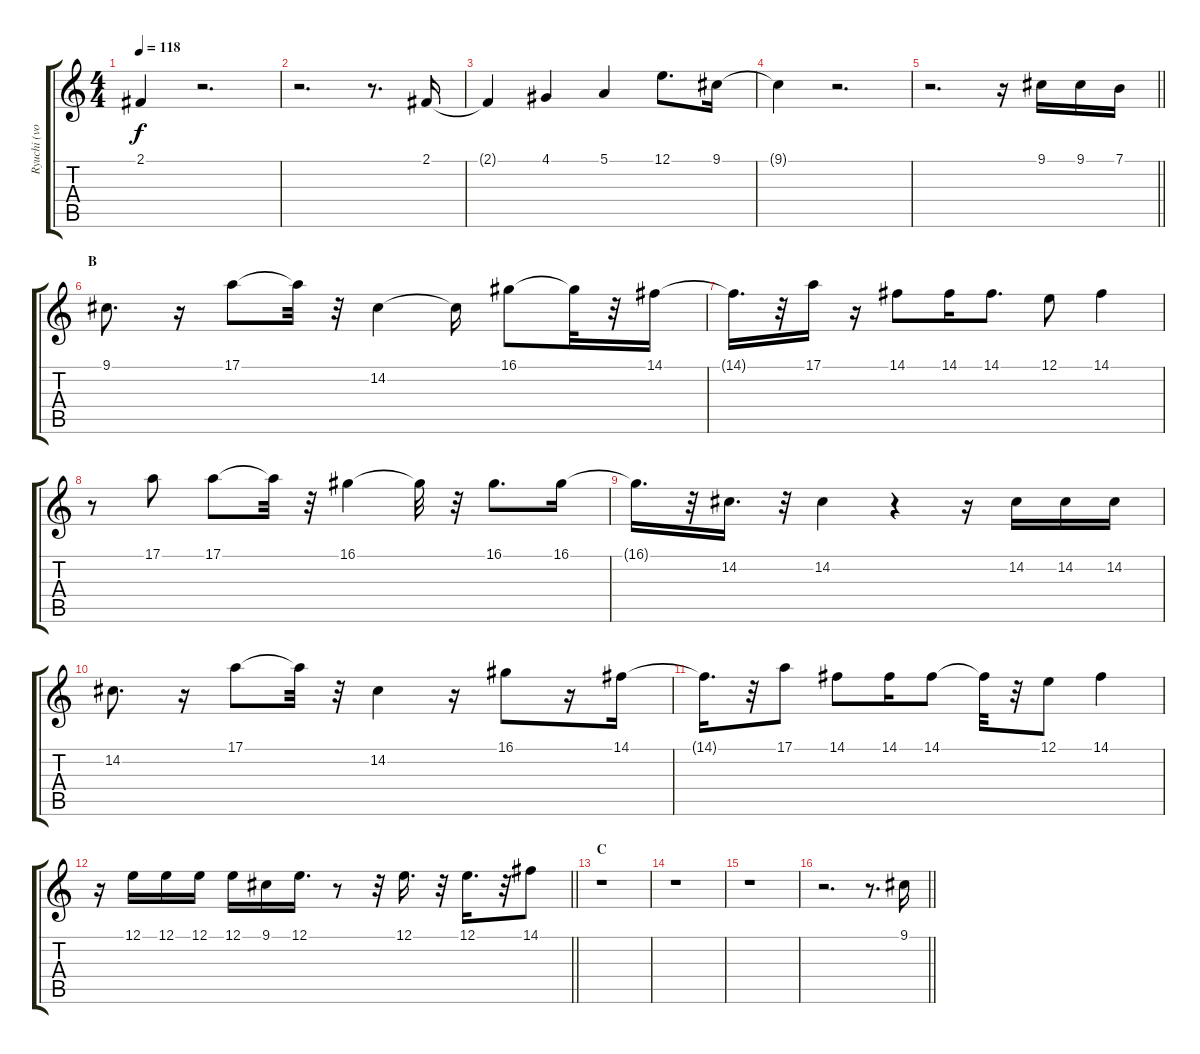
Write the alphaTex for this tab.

\track ("Ryuchi (voice)" "Ryuchi (vo") {instrument pad1newage}
\staff {score tabs}
\tuning (E4 B3 G3 D3 A2 E2) {hide}
\ts (4 4)
\tempo 118
\clef g2
\ks c
2.1{t}.4{dy f} r.2{d} |
r.2{d} r.8{d} 2.1.16 |
2.1{t}.4 4.1.4 5.1.4 12.1.8{d} 9.1.16 |
9.1{t}.4 r.2{d} |
\barLineRight lightlight
r.2{d} r.16 9.1.16 9.1.16 7.1.16 |
\section ("" "B")
9.1.8{d} r.16 17.1.8 17.1{t}.32 r.32 14.2.4 14.2{t}.16 16.1.8 16.1{t}.32 r.32 14.1.16 |
14.1{t}.16{d} r.32 17.1.16 r.16 14.1.8 14.1.16 14.1.8{d} 12.1.8 14.1.4 |
r.8 17.1.8 17.1.8 17.1{t}.32 r.32 16.1.4 16.1{t}.32 r.32 16.1.8{d} 16.1.16 |
16.1{t}.16{d} r.32 14.2.16{d} r.32 14.2.4 r.4 r.16 14.2.16 14.2.16 14.2.16 |
14.2.8{d} r.16 17.1.8 17.1{t}.32 r.32 14.2.4 r.16 16.1.8 r.16 14.1.16 |
14.1{t}.16{d} r.32 17.1.8 14.1.8 14.1.16 14.1.8 14.1{t}.32 r.32 12.1.8 14.1.4 |
\barLineRight lightlight
r.16 12.1.16 12.1.16 12.1.16 12.1.16 9.1.16 12.1.16{d} r.8 r.32 12.1.16{d} r.32 12.1.16{d} r.32 14.1.8 |
\section ("" "C")
r.1 |
r.1 |
r.1 |
\barLineRight lightlight
r.2{d} r.8{d} 9.1.16
